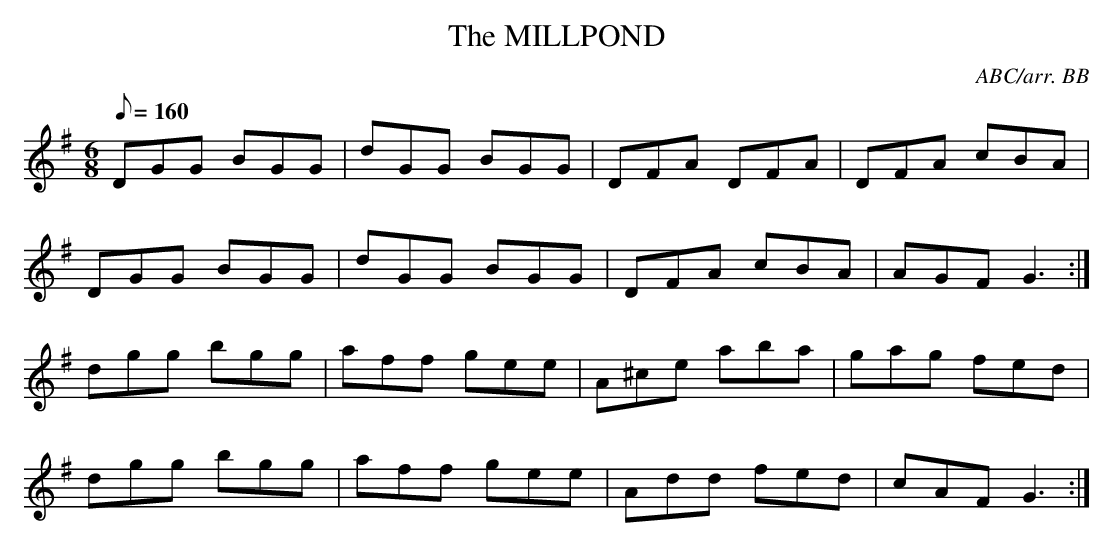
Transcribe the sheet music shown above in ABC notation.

X:1
T:The MILLPOND
C:ABC/arr. BB
L:1/8
M:6/8
Q:160
K:G
DGG BGG|dGG BGG|DFA DFA|DFA cBA|
DGG BGG|dGG BGG|DFA cBA|AGF G3 :|
dgg bgg|aff gee|A^ce aba|gag fed|
dgg bgg|aff gee|Add fed|cAF G3 :|
